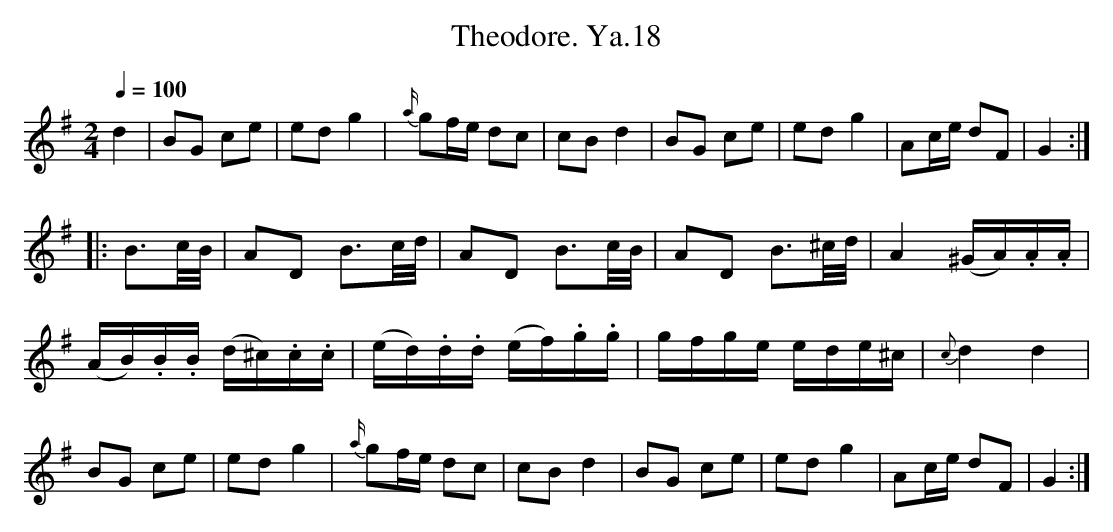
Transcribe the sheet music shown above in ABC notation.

X:1
T:Theodore. Ya.18
L:1/8
M:2/4
Q:1/4=100
K:G
d2|BG ce|ed g2|{a/}gf/e/ dc|cBd2|BG ce|ed g2|Ac/e/ dF|G2:|
|:B>c/B//|AD B>c/d//|AD B>c/B//|AD B>^c/d//|A2 (^G/A/).A/.A/|
(A/B/).B/.B/ (d/^c/).c/.c/|(e/d/).d/.d/ (e/f/).g/.g/|\
g/f/g/e/ e/d/e/^c/|{c}d2d2|
BG ce|edg2|{a/}gf/e/ dc|cBd2|BG ce|ed g2|Ac/e/ dF|G2:|
